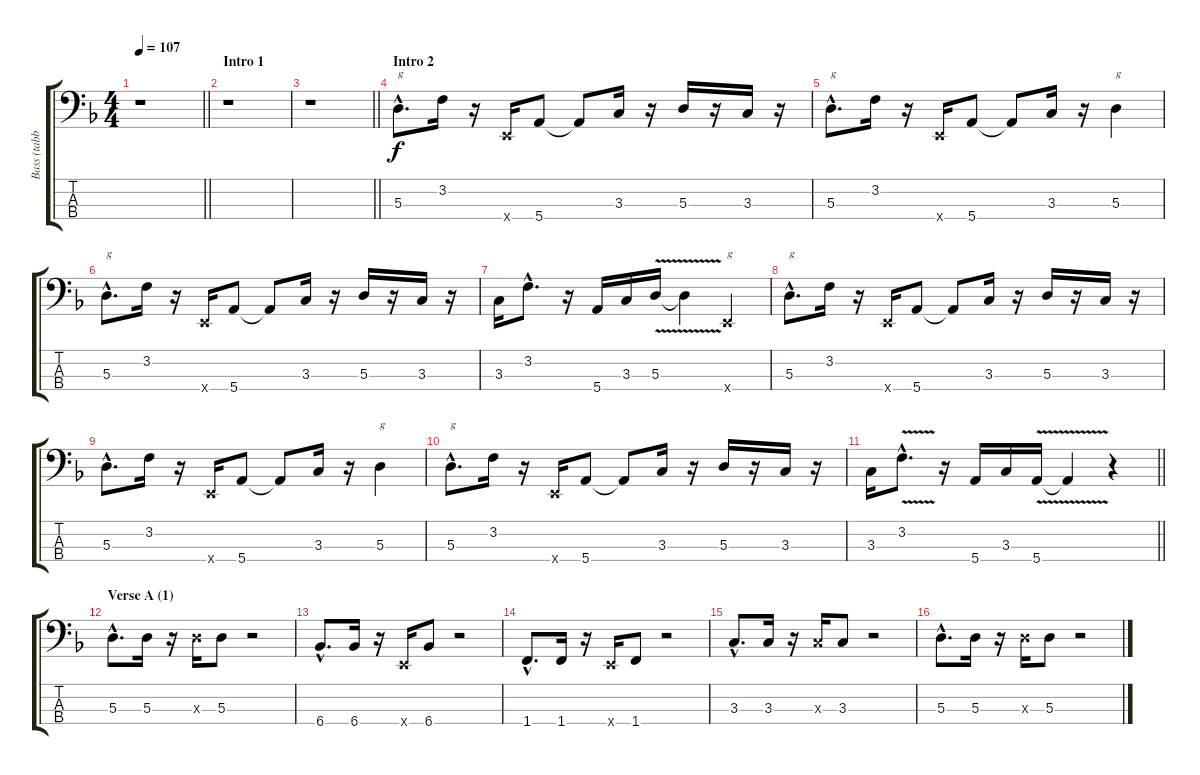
\track ("Bass (tabbed)" "Bass (tabb") {instrument distortionguitar}
\staff {score tabs}
\tuning (G2 D2 A1 E1) {hide}
\ts (4 4)
\tempo 107
\clef f4
\barLineRight lightlight
\ks dminor
r.1{dy f instrument distortionguitar} |
\section ("" "Intro 1")
r.1 |
\barLineRight lightlight
r.1 |
\section ("" "Intro 2")
5.3{hac}.8{d txt "g"} 3.2.16 r.16 0.4{x}.16 5.4.8 5.4{t}.8 3.3.16 r.16 5.3.16 r.16 3.3.16 r.16 |
5.3{hac}.8{d txt "g"} 3.2.16 r.16 0.4{x}.16 5.4.8 5.4{t}.8 3.3.16 r.16 5.3.4{txt "g"} |
5.3{hac}.8{d txt "g"} 3.2.16 r.16 0.4{x}.16 5.4.8 5.4{t}.8 3.3.16 r.16 5.3.16 r.16 3.3.16 r.16 |
3.3.16 3.2{hac}.8{d} r.16 5.4.16 3.3.16 5.3{v}.16 5.3{t}.4 0.4{x}.4{txt "g"} |
5.3{hac}.8{d txt "g"} 3.2.16 r.16 0.4{x}.16 5.4.8 5.4{t}.8 3.3.16 r.16 5.3.16 r.16 3.3.16 r.16 |
5.3{hac}.8{d} 3.2.16 r.16 0.4{x}.16 5.4.8 5.4{t}.8 3.3.16 r.16 5.3.4{txt "g"} |
5.3{hac}.8{d txt "g"} 3.2.16 r.16 0.4{x}.16 5.4.8 5.4{t}.8 3.3.16 r.16 5.3.16 r.16 3.3.16 r.16 |
\barLineRight lightlight
3.3.16 3.2{v hac}.8{d} r.16 5.4.16 3.3.16 5.4{v}.16 5.4{t}.4 r.4 |
\section ("" "Verse A (1)")
5.3{hac}.8{d} 5.3.16 r.16 5.3{x}.16 5.3.8 r.2 |
6.4{hac}.8{d} 6.4.16 r.16 0.4{x}.16 6.4.8 r.2 |
1.4{hac}.8{d} 1.4.16 r.16 0.4{x}.16 1.4.8 r.2 |
3.3{hac}.8{d} 3.3.16 r.16 3.3{x}.16 3.3.8 r.2 |
5.3{hac}.8{d} 5.3.16 r.16 5.3{x}.16 5.3.8 r.2
